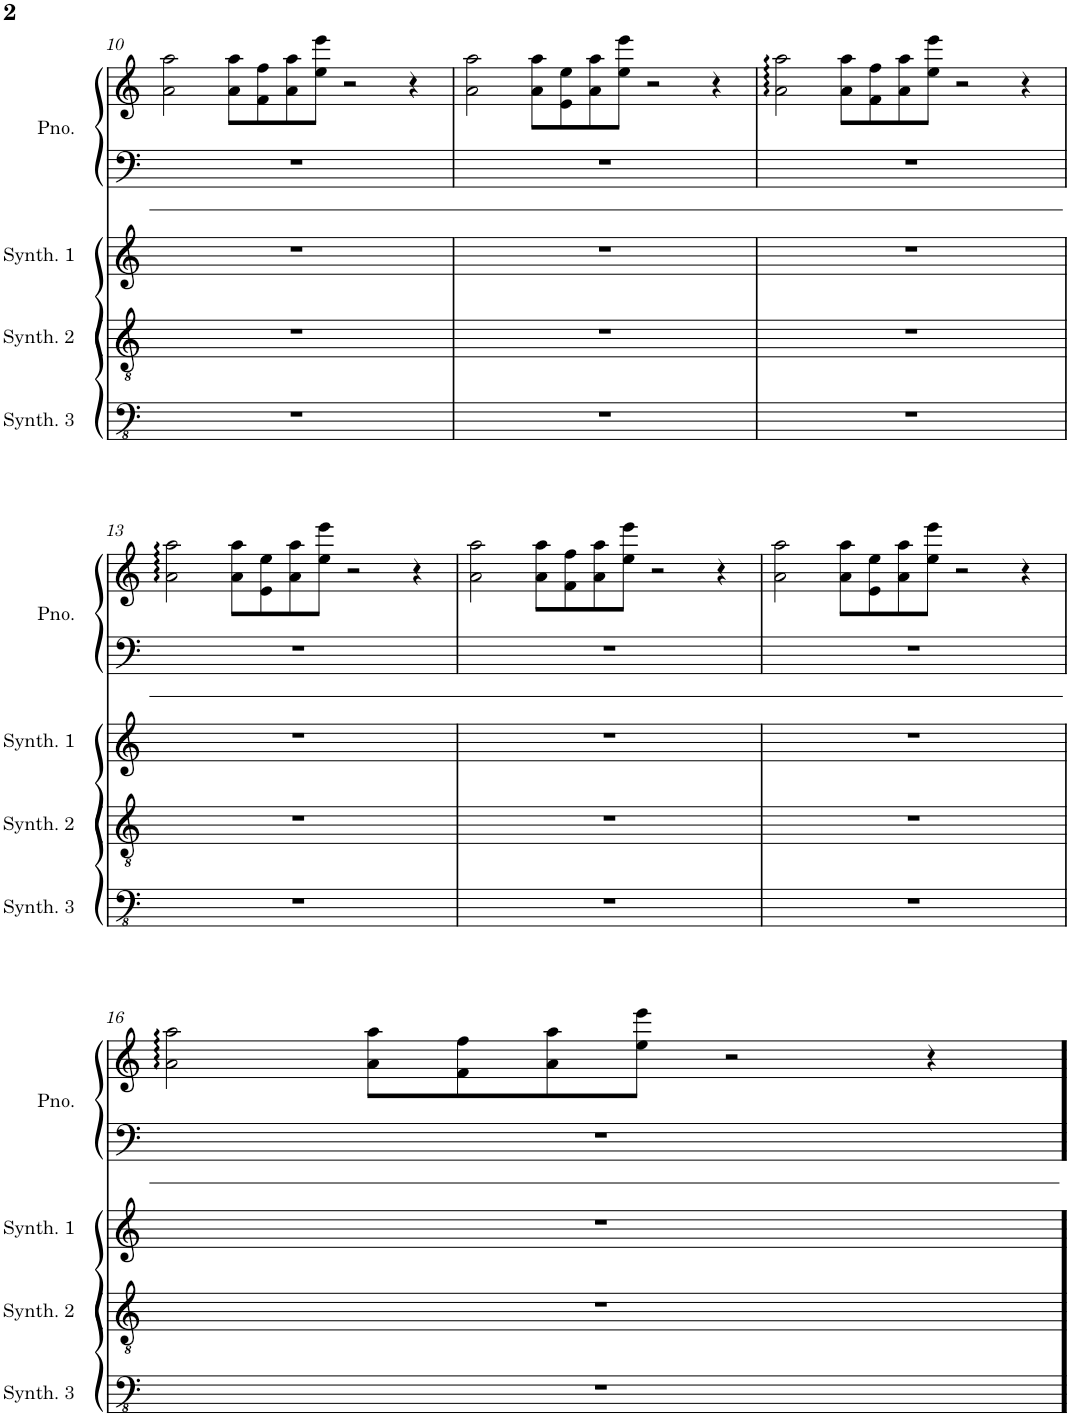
**kern	**kern	**kern	**kern	**kern
*part4	*part3	*part2	*part1	*part1
*staff5	*staff4	*staff3	*staff2	*staff1
*I"Saw Synthesizer 3	*I"Saw Synthesizer 2	*I"Saw Synthesizer 1	*I"Piano	*
*I'Synth. 3	*I'Synth. 2	*I'Synth. 1	*I'Pno.	*
!!LO:PB:g=z
*clefFv4	*clefGv2	*clefG2	*clefF4	*clefG2
*k[]	*k[]	*k[]	*k[]	*k[]
*M7/4	*M7/4	*M7/4	*M7/4	*M7/4
=10	=10	=10	=10	=10
1..r	1..r	1..r	1..r	2a\ 2aa\
.	.	.	.	8a\ 8aa\L
.	.	.	.	8f\ 8ff\
.	.	.	.	8a\ 8aa\
.	.	.	.	8ee\ 8eee\J
.	.	.	.	2r
.	.	.	.	4r
=11	=11	=11	=11	=11
1..r	1..r	1..r	1..r	2a\ 2aa\
.	.	.	.	8a\ 8aa\L
.	.	.	.	8e\ 8ee\
.	.	.	.	8a\ 8aa\
.	.	.	.	8ee\ 8eee\J
.	.	.	.	2r
.	.	.	.	4r
=12	=12	=12	=12	=12
1..r	1..r	1..r	1..r	2a\ 2aa\
.	.	.	.	8a\ 8aa\L
.	.	.	.	8f\ 8ff\
.	.	.	.	8a\ 8aa\
.	.	.	.	8ee\ 8eee\J
.	.	.	.	2r
.	.	.	.	4r
!!LO:LB:g=z
=13	=13	=13	=13	=13
1..r	1..r	1..r	1..r	2a\ 2aa\
.	.	.	.	8a\ 8aa\L
.	.	.	.	8e\ 8ee\
.	.	.	.	8a\ 8aa\
.	.	.	.	8ee\ 8eee\J
.	.	.	.	2r
.	.	.	.	4r
=14	=14	=14	=14	=14
1..r	1..r	1..r	1..r	2a\ 2aa\
.	.	.	.	8a\ 8aa\L
.	.	.	.	8f\ 8ff\
.	.	.	.	8a\ 8aa\
.	.	.	.	8ee\ 8eee\J
.	.	.	.	2r
.	.	.	.	4r
=15	=15	=15	=15	=15
1..r	1..r	1..r	1..r	2a\ 2aa\
.	.	.	.	8a\ 8aa\L
.	.	.	.	8e\ 8ee\
.	.	.	.	8a\ 8aa\
.	.	.	.	8ee\ 8eee\J
.	.	.	.	2r
.	.	.	.	4r
!!LO:LB:g=z
=16	=16	=16	=16	=16
1..r	1..r	1..r	1..r	2a\ 2aa\
.	.	.	.	8a\ 8aa\L
.	.	.	.	8f\ 8ff\
.	.	.	.	8a\ 8aa\
.	.	.	.	8ee\ 8eee\J
.	.	.	.	2r
.	.	.	.	4r
=!	=!	=!	=!	=!
*-	*-	*-	*-	*-
